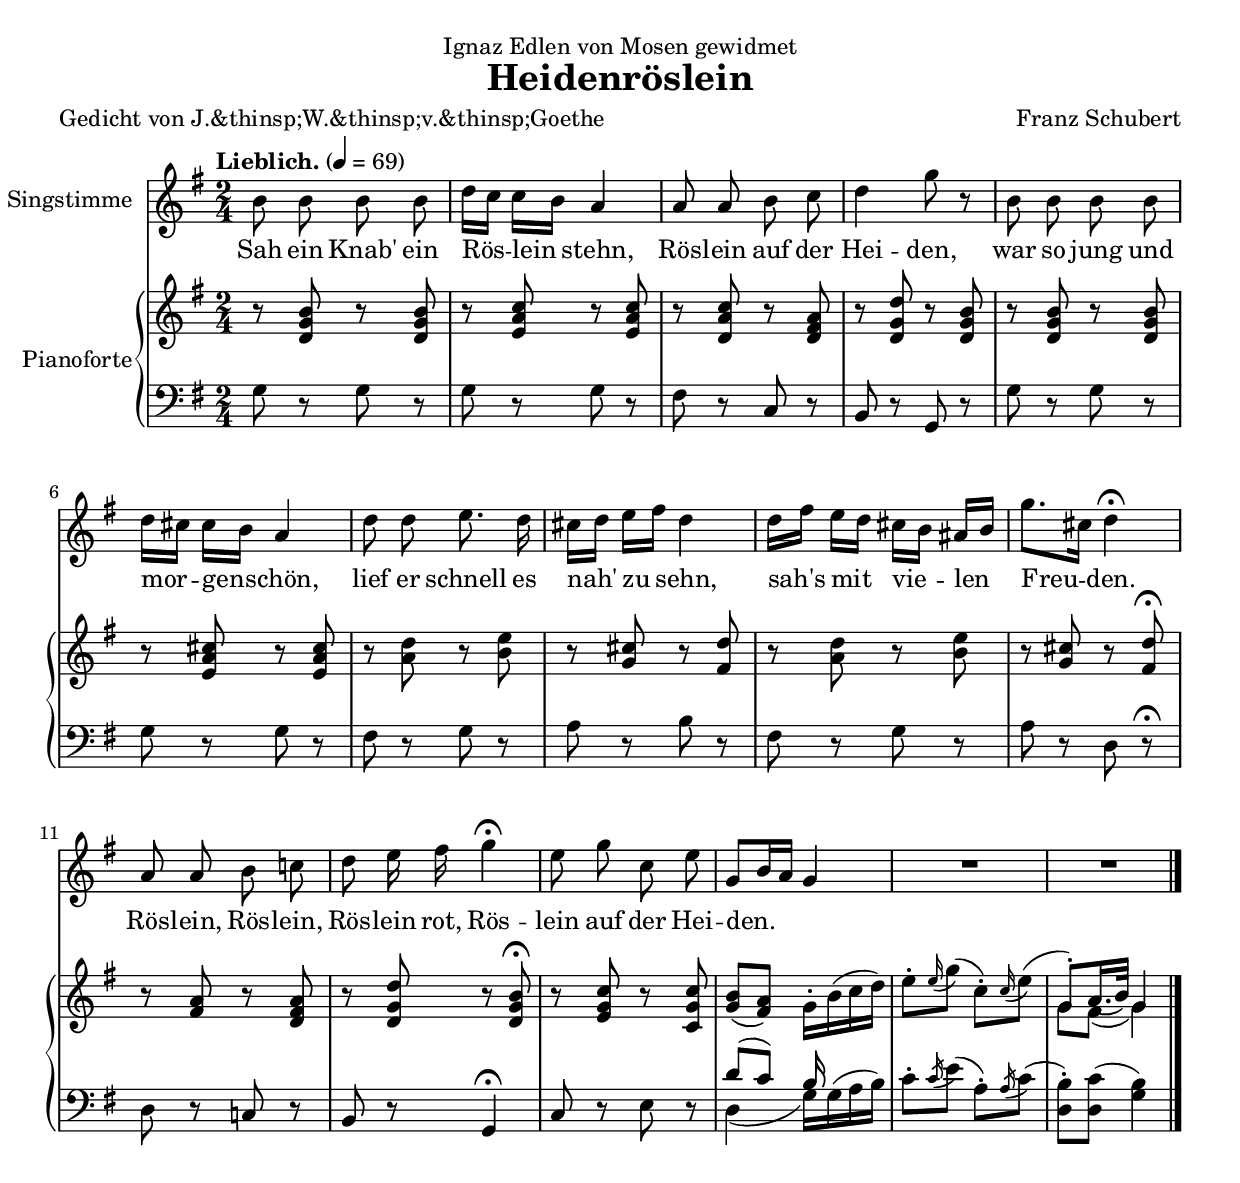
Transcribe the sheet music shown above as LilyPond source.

\version "2.15.39"

\header {
  title = "Heidenröslein"
  composer = "Franz Schubert"
  dedication = "Ignaz Edlen von Mosen gewidmet"
  poet = "Gedicht von J.&thinsp;W.&thinsp;v.&thinsp;Goethe"
}

global = {
  \key g \major
  \time 2/4
  \tempo "Lieblich." 4 = 69
}

melody = \relative f' {
  \global
  \clef treble
  \autoBeamOff

  b8 b b b
  d16[ c] c[ b] a4
  a8 a b c
  d4 g8 r
  b,8 b b b 
  d16[ cis] cis[ b] a4
  d8 d e8. d16
  cis16[ d] e[ fis] d4
  d16[ fis] e[ d] cis[ b] ais[ b] 
  g'8.[ cis,16] d4\fermata
  a8 a b c!
  d e16 fis g4\fermata
  e8 g c, e
  g,[ b16 a] g4 
  R2 * 2
  \bar "|."
}

text = \lyricmode {
  Sah ein Knab' ein
  Rös -- lein stehn, 
  Rös -- lein auf der Hei -- den,
  war so jung und mor -- gen -- schön, 
  lief er schnell es
  nah' zu sehn,
  sah's mit vie -- len 
  Freu -- den.
  Rös -- lein, Rös -- lein, Rös -- lein rot,
  Rös -- lein auf der Hei -- den.
}

% Help for Frescobaldi
%%master: Heidenroeslein.ly


upper = \relative d' {
  \global
  \clef treble
    
  r8 <d g b> r q | %1
  r8 <e a c> r q | %2
  r8 <d a' c> r <d fis a> | %3
  r8 <d g d'> r <d g b> | %4
  r8 <d g b> r q | %5
  r8 <e a cis> r q | %6
  r8 <a d> r <b e> | %7
  r8 <g cis> r <fis d'> | %8
  r8 <a d> r <b e> | %9
  r8 <g cis> r <fis d'>\fermata | %10
  r8 <fis a> r <d fis a> | %11
  r8 <d g d'> r <d g b>\fermata | %12
  r8 <e g c> r <c g' c> | %13
  <g'~ b>8( <fis a>) g16-. b( c d) | %14
  e8-. \appoggiatura e16 g8( c,-.) \appoggiatura c16 e8( | %15
  <<
    {
      g,^.) a16.( b32) g4
    }
    \new Voice {
      \voiceTwo
      g8 fis( g4)
    }
  >>
  \bar "|."
}

lower = \relative c' {
  \global
  \clef bass
  
  g8 r8 g8 r8 | %1
  g8 r8 g8 r8 | %2
  fis8 r8 c8 r8 | %3
  b8 r8 g8 r8 | %4
  g'8 r8 g8 r8 | %5
  g8 r8 g8 r8 | %6
  fis8 r8 g8 r8 | %7
  a8 r8 b8 r8 | %8
  fis8 r8 g8 r8 | %9
  a8 r8 d,8 r8\fermata | %10
  d8 r8 c!8 r8 | %11
  b8 r8 g4\fermata | %12
  c8 r8 e8 r8 | %13
  <<
    {
      \voiceTwo
      d4( g16)
    }
    \new Voice {
      \voiceOne
      d'8( c) b16
    }
  >>
    \oneVoice
    g16( a b) | %14
  c8-. \acciaccatura c16 e8( a,-.) \acciaccatura a16 c8( | %15
  <d, b'>8-.) <d c'>( <g b>4)
}


\score {
  <<
    \new Voice = "mel" { 
        \set Staff.instrumentName = "Singstimme"
        \melody 
    }
    \new Lyrics \lyricsto mel \text
    \new PianoStaff <<
      \set PianoStaff.instrumentName = "Pianoforte"
      \new Staff = "upper" \upper
      \new Staff = "lower" \lower
    >>
  >>
  \layout {
    
  }
  \midi { }
}

